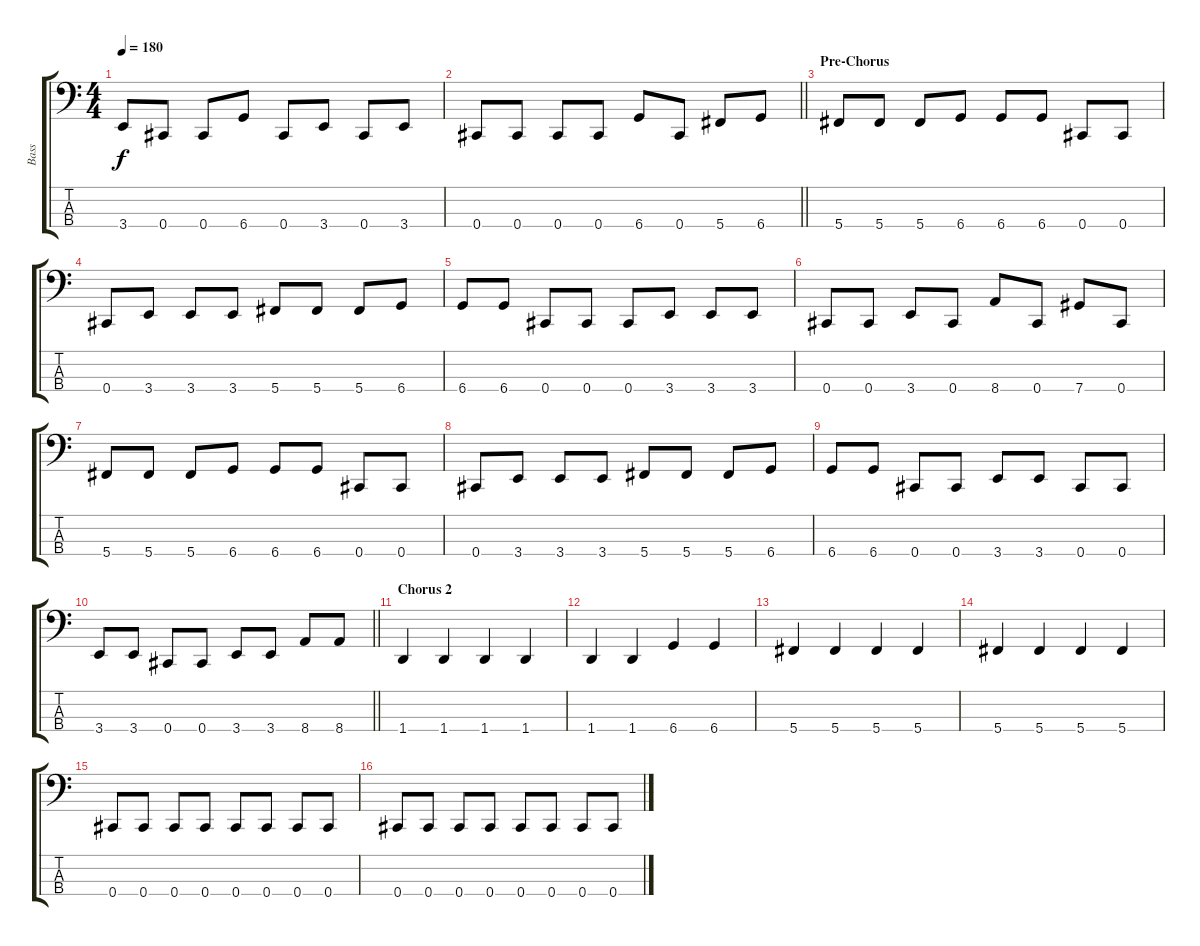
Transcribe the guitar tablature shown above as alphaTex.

\track ("Bass" "Bass") {instrument electricbasspick}
\staff {score tabs}
\tuning (Gb2 Db2 Ab1 Db1) {hide}
\ts (4 4)
\tempo 180
\clef f4
\ks c
3.4.8{dy f} 0.4.8 0.4.8 6.4.8 0.4.8 3.4.8 0.4.8 3.4.8 |
\barLineRight lightlight
0.4.8 0.4.8 0.4.8 0.4.8 6.4.8 0.4.8 5.4.8 6.4.8 |
\section ("" "Pre-Chorus")
5.4.8 5.4.8 5.4.8 6.4.8 6.4.8 6.4.8 0.4.8 0.4.8 |
0.4.8 3.4.8 3.4.8 3.4.8 5.4.8 5.4.8 5.4.8 6.4.8 |
6.4.8 6.4.8 0.4.8 0.4.8 0.4.8 3.4.8 3.4.8 3.4.8 |
0.4.8 0.4.8 3.4.8 0.4.8 8.4.8 0.4.8 7.4.8 0.4.8 |
5.4.8 5.4.8 5.4.8 6.4.8 6.4.8 6.4.8 0.4.8 0.4.8 |
0.4.8 3.4.8 3.4.8 3.4.8 5.4.8 5.4.8 5.4.8 6.4.8 |
6.4.8 6.4.8 0.4.8 0.4.8 3.4.8 3.4.8 0.4.8 0.4.8 |
\barLineRight lightlight
3.4.8 3.4.8 0.4.8 0.4.8 3.4.8 3.4.8 8.4.8 8.4.8 |
\section ("" "Chorus 2")
1.4.4 1.4.4 1.4.4 1.4.4 |
1.4.4 1.4.4 6.4.4 6.4.4 |
5.4.4 5.4.4 5.4.4 5.4.4 |
5.4.4 5.4.4 5.4.4 5.4.4 |
0.4.8 0.4.8 0.4.8 0.4.8 0.4.8 0.4.8 0.4.8 0.4.8 |
0.4.8 0.4.8 0.4.8 0.4.8 0.4.8 0.4.8 0.4.8 0.4.8
